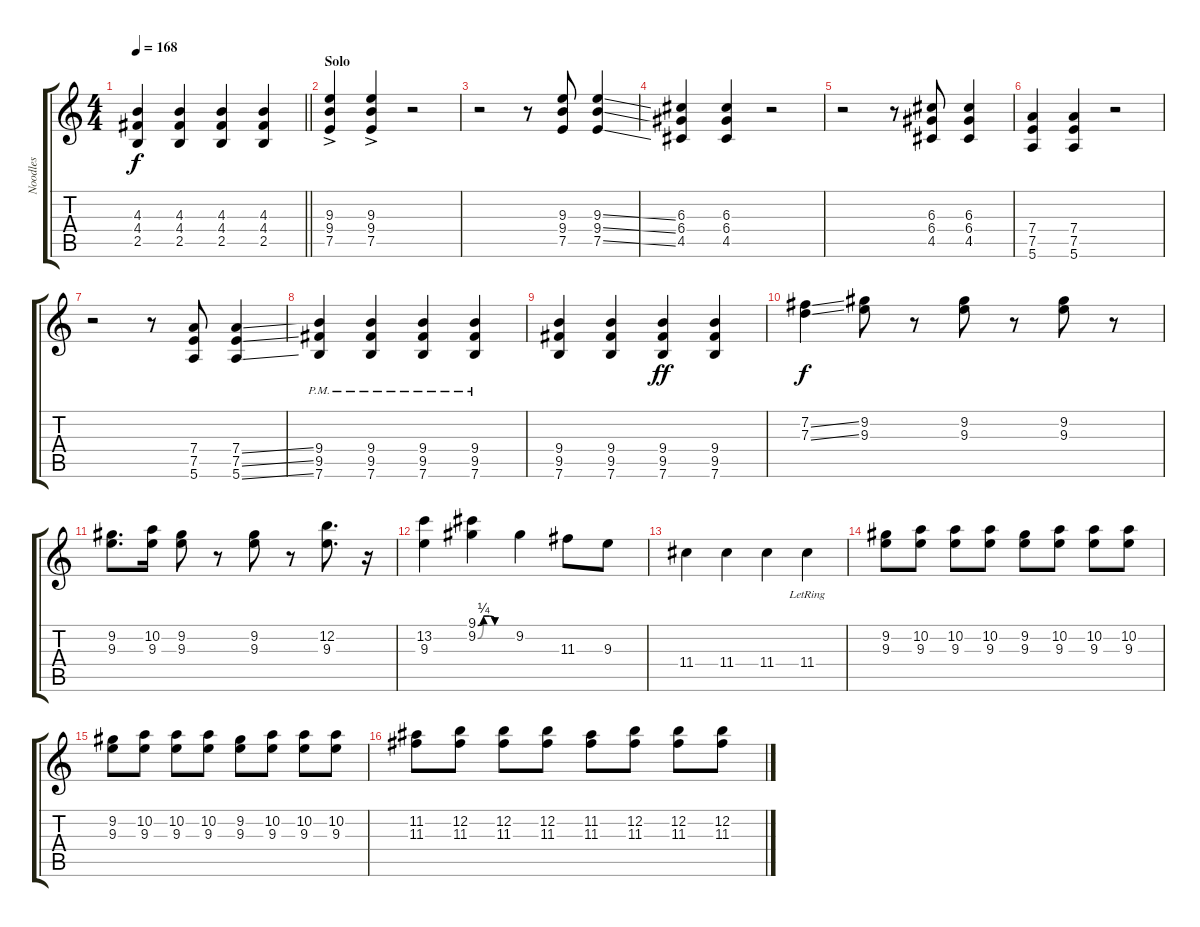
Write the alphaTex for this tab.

\track ("Noodles" "Noodles") {instrument distortionguitar}
\staff {score tabs}
\tuning (E4 B3 G3 D3 A2 E2) {hide}
\ts (4 4)
\tempo 168
\clef g2
\barLineRight lightlight
\ks c
(4.3 4.4 2.5).4{dy f} (4.3 4.4 2.5).4 (4.3 4.4 2.5).4 (4.3 4.4 2.5).4 |
\section ("" "Solo")
(9.3{ac} 9.4{ac} 7.5{ac}).4 (9.3{ac} 9.4{ac} 7.5{ac}).4 r.2 |
r.2 r.8 (9.3 9.4 7.5).8 (9.3{ss} 9.4{ss} 7.5{ss}).4 |
(6.3 6.4 4.5).4 (6.3 6.4 4.5).4 r.2 |
r.2 r.8 (6.3 6.4 4.5).8 (6.3 6.4 4.5).4 |
(7.4 7.5 5.6).4 (7.4 7.5 5.6).4 r.2 |
r.2 r.8 (7.4 7.5 5.6).8 (7.4{ss} 7.5{ss} 5.6{ss}).4 |
(9.4{pm} 9.5{pm} 7.6{pm}).4 (9.4{pm} 9.5{pm} 7.6{pm}).4 (9.4{pm} 9.5{pm} 7.6{pm}).4 (9.4{pm} 9.5{pm} 7.6{pm}).4 |
(9.4 9.5 7.6).4 (9.4 9.5 7.6).4 (9.4 9.5 7.6).4{dy ff} (9.4 9.5 7.6).4 |
(7.2{ss} 7.3{ss}).4{dy f} (9.2 9.3).8 r.8 (9.2 9.3).8 r.8 (9.2 9.3).8 r.8 |
(9.2 9.3).8{d} (10.2 9.3).16 (9.2 9.3).8 r.8 (9.2 9.3).8 r.8 (12.2 9.3).8{d} r.16 |
(13.2 9.3).4 (9.1{be (custom 0 0 10 1 20 1 30 0 60 0)} 9.2{be (custom 0 0 10 1 20 1 30 0 60 0)}).4 9.2.4 11.3.8 9.3.8 |
11.4.4 11.4.4 11.4.4 11.4{lr}.4 |
(9.2 9.3).8 (10.2 9.3).8 (10.2 9.3).8 (10.2 9.3).8 (9.2 9.3).8 (10.2 9.3).8 (10.2 9.3).8 (10.2 9.3).8 |
(9.2 9.3).8 (10.2 9.3).8 (10.2 9.3).8 (10.2 9.3).8 (9.2 9.3).8 (10.2 9.3).8 (10.2 9.3).8 (10.2 9.3).8 |
(11.2 11.3).8 (12.2 11.3).8 (12.2 11.3).8 (12.2 11.3).8 (11.2 11.3).8 (12.2 11.3).8 (12.2 11.3).8 (12.2 11.3).8
